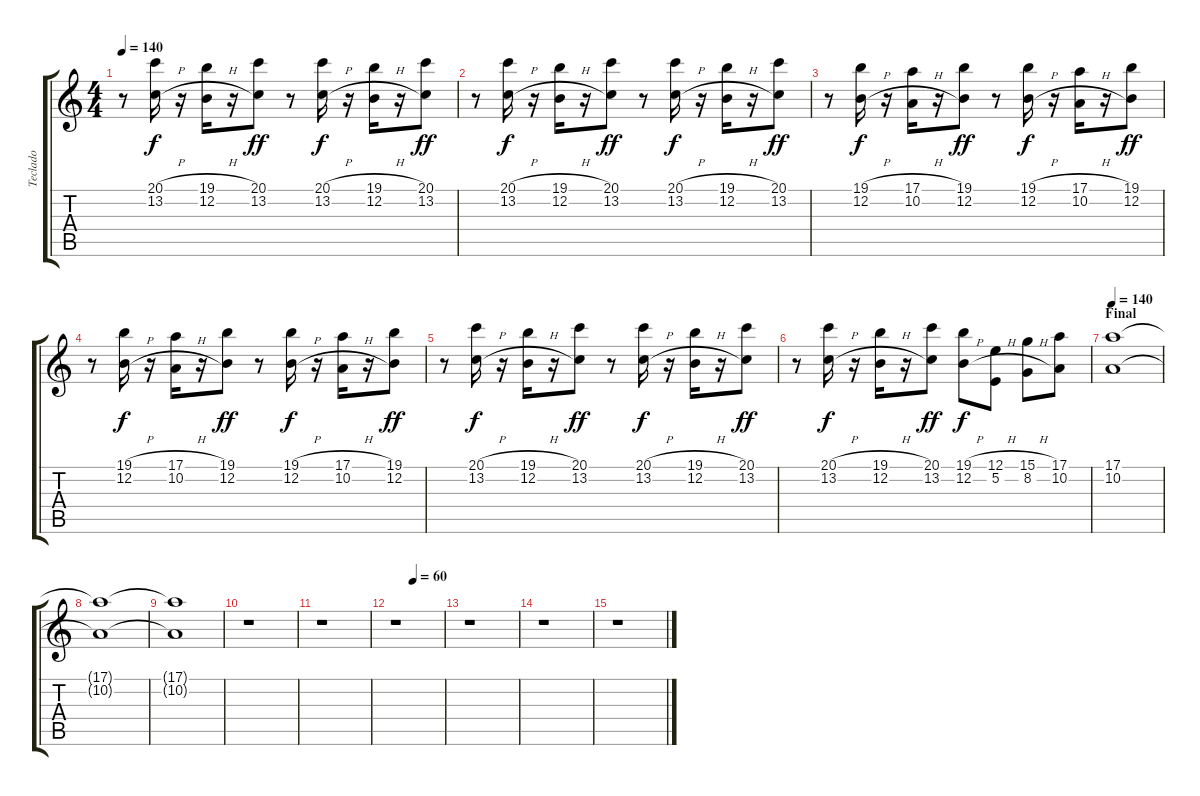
\track ("Teclado" "Teclado") {instrument tremolostrings}
\staff {score tabs}
\tuning (E4 B3 G3 D3 A2 E2) {hide}
\ts (4 4)
\tempo 140
\clef g2
\ks c
r.8{dy ff} (20.1{h} 13.2{h}).16{dy f} r.16 (19.1{h} 12.2{h}).16 r.16 (20.1 13.2).8{dy ff} r.8 (20.1{h} 13.2{h}).16{dy f} r.16 (19.1{h} 12.2{h}).16 r.16 (20.1 13.2).8{dy ff} |
r.8 (20.1{h} 13.2{h}).16{dy f} r.16 (19.1{h} 12.2{h}).16 r.16 (20.1 13.2).8{dy ff} r.8 (20.1{h} 13.2{h}).16{dy f} r.16 (19.1{h} 12.2{h}).16 r.16 (20.1 13.2).8{dy ff} |
r.8 (19.1{h} 12.2{h}).16{dy f} r.16 (17.1{h} 10.2{h}).16 r.16 (19.1 12.2).8{dy ff} r.8 (19.1{h} 12.2{h}).16{dy f} r.16 (17.1{h} 10.2{h}).16 r.16 (19.1 12.2).8{dy ff} |
r.8 (19.1{h} 12.2{h}).16{dy f} r.16 (17.1{h} 10.2{h}).16 r.16 (19.1 12.2).8{dy ff} r.8 (19.1{h} 12.2{h}).16{dy f} r.16 (17.1{h} 10.2{h}).16 r.16 (19.1 12.2).8{dy ff} |
r.8 (20.1{h} 13.2{h}).16{dy f} r.16 (19.1{h} 12.2{h}).16 r.16 (20.1 13.2).8{dy ff} r.8 (20.1{h} 13.2{h}).16{dy f} r.16 (19.1{h} 12.2{h}).16 r.16 (20.1 13.2).8{dy ff} |
r.8 (20.1{h} 13.2{h}).16{dy f} r.16 (19.1{h} 12.2{h}).16 r.16 (20.1 13.2).8{dy ff} (19.1{h} 12.2{h}).8{dy f} (12.1{h} 5.2{h}).8 (15.1{h} 8.2{h}).8 (17.1 10.2).8{volume 0} |
\section ("" "Final")
\tempo 140
(17.1 10.2).1 |
(17.1{t} 10.2{t}).1 |
(17.1{t} 10.2{t}).1 |
r.1 |
r.1 |
\tempo (60 0.375)
r.1 |
r.1 |
r.1 |
r.1
